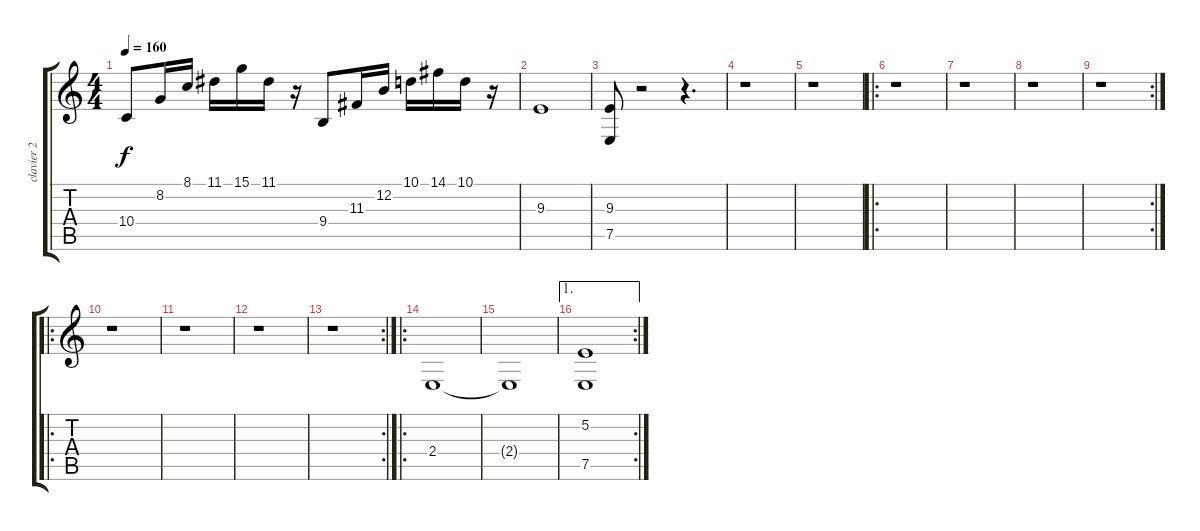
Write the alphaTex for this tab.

\track ("clavier 2" "clavier 2") {instrument stringensemble1}
\staff {score tabs}
\tuning (E4 B3 G3 D3 A2 E2) {hide}
\ts (4 4)
\tempo 160
\clef g2
\ks c
10.4.8{dy f} 8.2.16 8.1.16 11.1.16 15.1.16 11.1.16 r.16 9.4.8 11.3.16 12.2.16 10.1.16 14.1.16 10.1.16 r.16 |
9.3.1 |
(9.3 7.5).8 r.2 r.4{d} |
r.1 |
r.1 |
\ro
r.1 |
r.1 |
r.1 |
\rc 2
r.1 |
\ro
r.1 |
r.1 |
r.1 |
\rc 2
r.1 |
\ro
2.4.1 |
2.4{t}.1 |
\ae 1
\rc 2
(5.2 7.5).1
